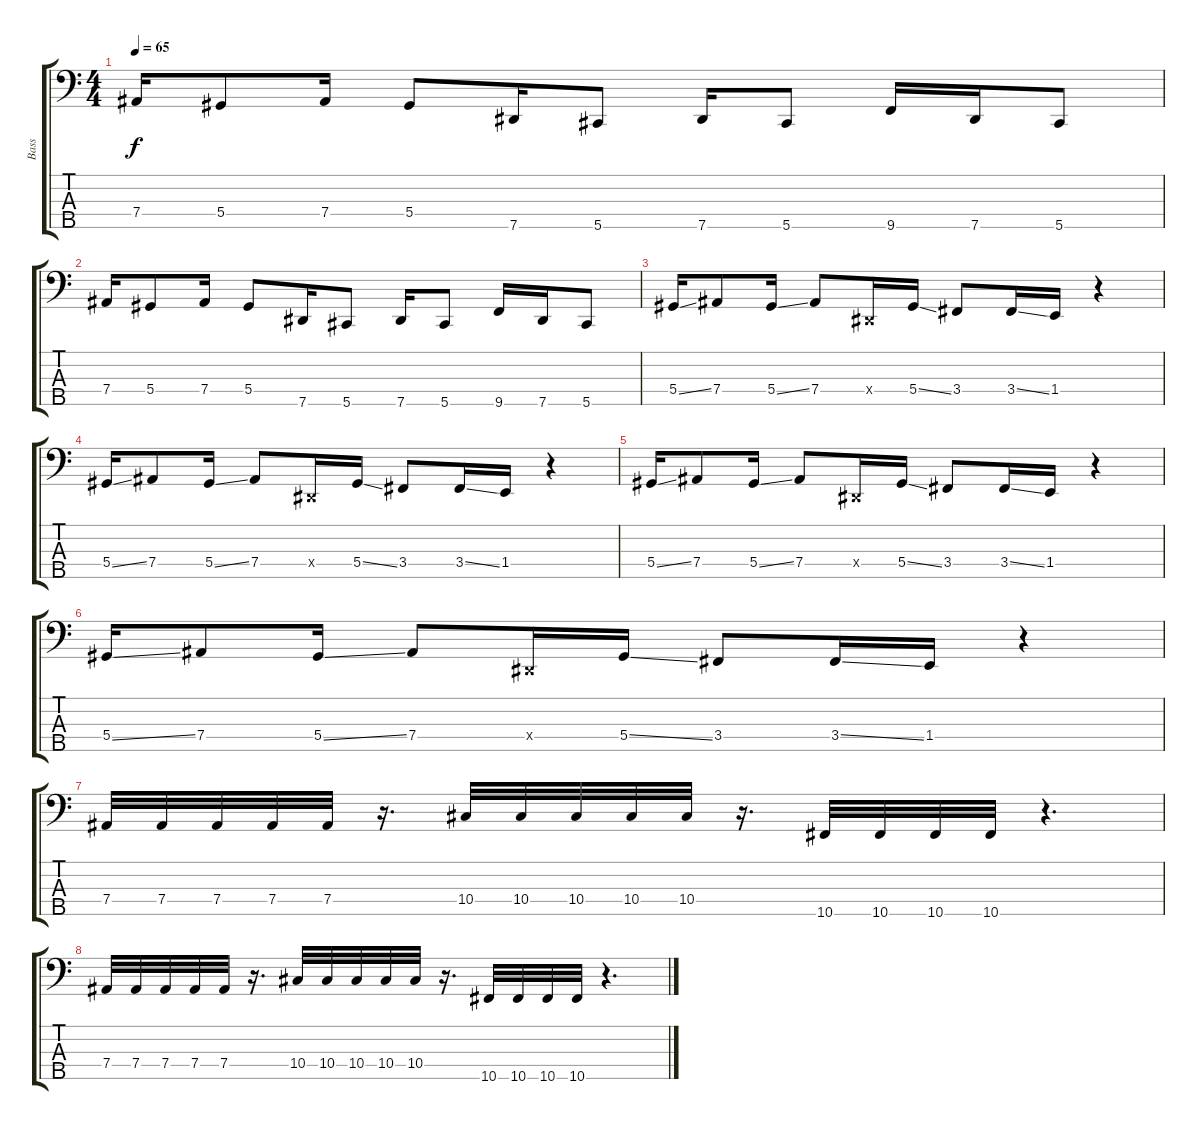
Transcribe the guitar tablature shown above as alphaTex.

\track ("Bass" "Bass") {instrument electricbassfinger}
\staff {score tabs}
\tuning (Gb2 Db2 Ab1 Eb1 Ab0) {hide}
\ts (4 4)
\tempo 65
\clef f4
\ks c
7.4.16{dy f} 5.4.8 7.4.16 5.4.8 7.5.16 5.5.8 7.5.16 5.5.8 9.5.16 7.5.16 5.5.8 |
7.4.16 5.4.8 7.4.16 5.4.8 7.5.16 5.5.8 7.5.16 5.5.8 9.5.16 7.5.16 5.5.8 |
5.4{ss}.16 7.4.8 5.4{ss}.16 7.4.8 0.4{x}.16 5.4{ss}.16 3.4.8 3.4{ss}.16 1.4.16 r.4 |
5.4{ss}.16 7.4.8 5.4{ss}.16 7.4.8 0.4{x}.16 5.4{ss}.16 3.4.8 3.4{ss}.16 1.4.16 r.4 |
5.4{ss}.16 7.4.8 5.4{ss}.16 7.4.8 0.4{x}.16 5.4{ss}.16 3.4.8 3.4{ss}.16 1.4.16 r.4 |
5.4{ss}.16 7.4.8 5.4{ss}.16 7.4.8 0.4{x}.16 5.4{ss}.16 3.4.8 3.4{ss}.16 1.4.16 r.4 |
7.4.32 7.4.32 7.4.32 7.4.32 7.4.32 r.16{d} 10.4.32 10.4.32 10.4.32 10.4.32 10.4.32 r.16{d} 10.5.32 10.5.32 10.5.32 10.5.32 r.4{d} |
7.4.32 7.4.32 7.4.32 7.4.32 7.4.32 r.16{d} 10.4.32 10.4.32 10.4.32 10.4.32 10.4.32 r.16{d} 10.5.32 10.5.32 10.5.32 10.5.32 r.4{d}
